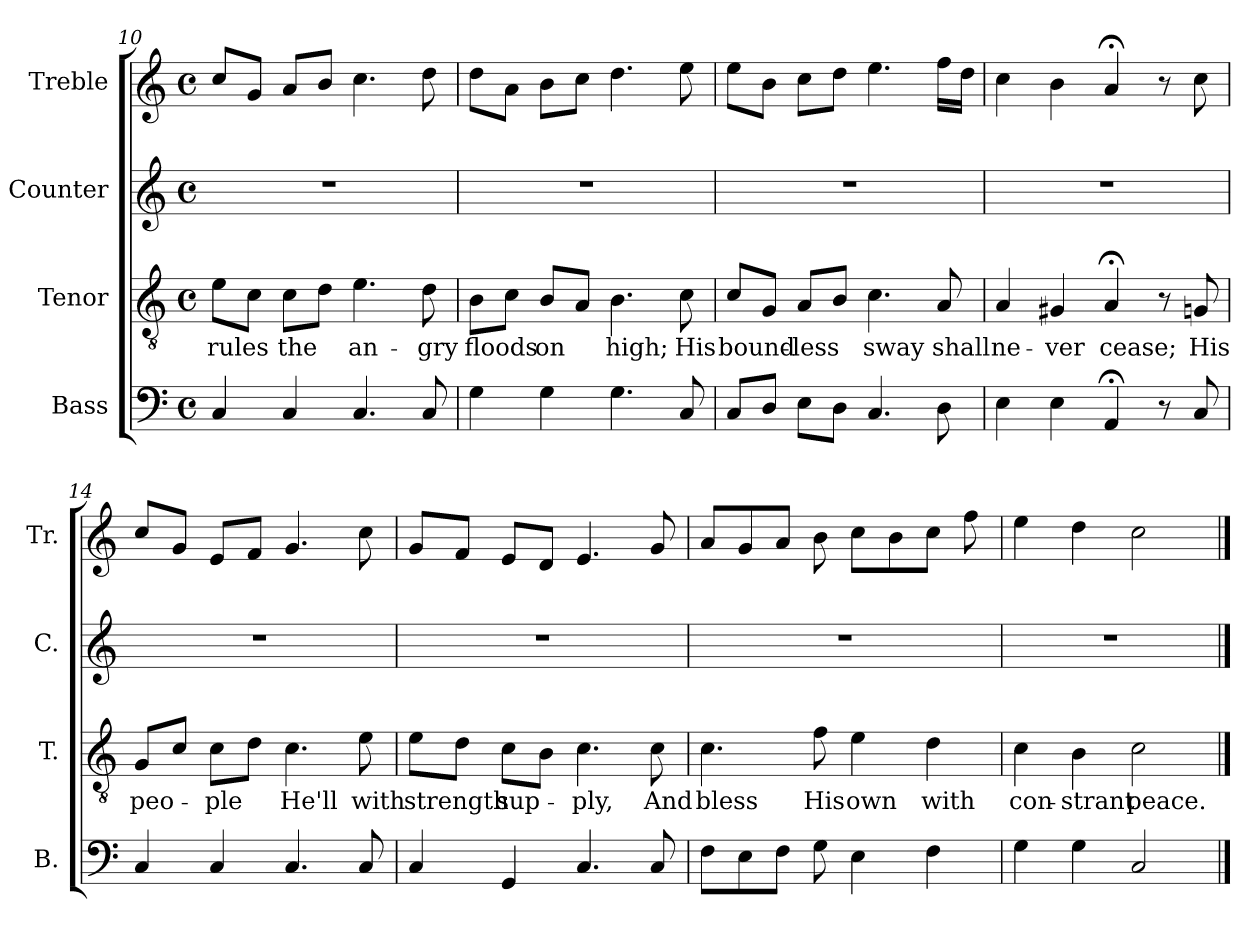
**kern	**kern	**text	**kern	**kern
*part4	*part3	*part3	*part2	*part1
*staff4	*staff3	*staff3	*staff2	*staff1
*I"Bass	*I"Tenor	*	*I"Counter	*I"Treble
*I'B.	*I'T.	*	*I'C.	*I'Tr.
!!LO:LB:g=z
*clefF4	*clefGv2	*	*clefG2	*clefG2
*k[]	*k[]	*	*k[]	*k[]
*M4/4	*M4/4	*	*M4/4	*M4/4
*met(c)	*met(c)	*	*met(c)	*met(c)
=10	=10	=10	=10	=10
4C/	8e\L	rules	1r	8cc/L
.	8c\J	.	.	8g/J
4C/	8c\L	the	.	8a/L
.	8d\J	.	.	8b/J
4.C/	4.e\	an-	.	4.cc\
8C/	8d\	-gry	.	8dd\
=11	=11	=11	=11	=11
4G\	8B\L	floods	1r	8dd\L
.	8c\J	.	.	8a\J
4G\	8B/L	on	.	8b\L
.	8A/J	.	.	8cc\J
4.G\	4.B\	high;	.	4.dd\
8C/	8c\	His	.	8ee\
=12	=12	=12	=12	=12
8C/L	8c/L	bound-	1r	8ee\L
8D/J	8G/J	.	.	8b\J
8E\L	8A/L	-less	.	8cc\L
8D\J	8B/J	.	.	8dd\J
4.C/	4.c\	sway	.	4.ee\
8D\	8A/	shall	.	16ff\LL
.	.	.	.	16dd\JJ
=13	=13	=13	=13	=13
4E\	4A/	ne-	1r	4cc\
4E\	4G#X/	-ver	.	4b\
4AA;</	4A;</	cease;	.	4a;</
8r	8r	.	.	8r
8C/	8Gn/	His	.	8cc\
!!LO:LB:g=z
=14	=14	=14	=14	=14
4C/	8G/L	peo-	1r	8cc/L
.	8c/J	.	.	8g/J
4C/	8c\L	-ple	.	8e/L
.	8d\J	.	.	8f/J
4.C/	4.c\	He'll	.	4.g/
8C/	8e\	with	.	8cc\
=15	=15	=15	=15	=15
4C/	8e\L	strength	1r	8g/L
.	8d\J	.	.	8f/J
4GG/	8c\L	sup-	.	8e/L
.	8B\J	.	.	8d/J
4.C/	4.c\	-ply,	.	4.e/
8C/	8c\	And	.	8g/
=16	=16	=16	=16	=16
8F\L	4.c\	bless	1r	8a/L
8E\	.	.	.	8g/
8F\J	.	.	.	8a/J
8G\	8f\	His	.	8b\
4E\	4e\	own	.	8cc\L
.	.	.	.	8b\
4F\	4d\	with	.	8cc\J
.	.	.	.	8ff\
=17	=17	=17	=17	=17
4G\	4c\	con-	1r	4ee\
4G\	4B\	-strant	.	4dd\
2C/	2c\	peace.	.	2cc\
==	==	==	==	==
*-	*-	*-	*-	*-
